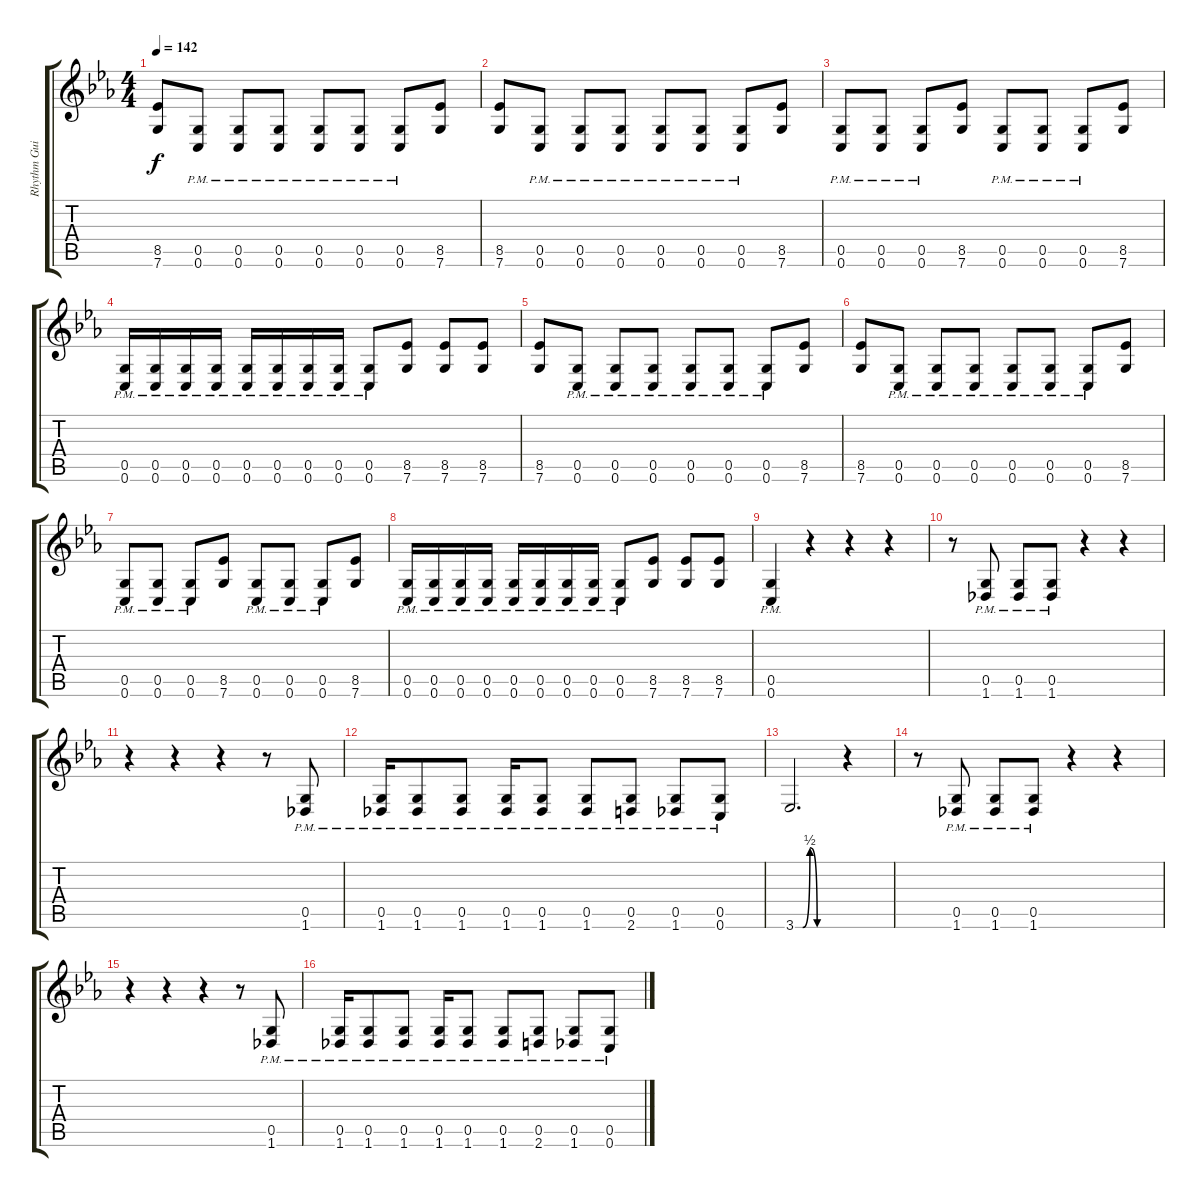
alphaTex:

\track ("Rhythm Guitar" "Rhythm Gui") {instrument distortionguitar}
\staff {score tabs}
\tuning (D4 A3 F3 C3 G2 C2) {hide}
\ts (4 4)
\tempo 142
\clef g2
\ks cminor
(8.5 7.6).8{dy f} (0.5{pm} 0.6{pm}).8 (0.5{pm} 0.6{pm}).8 (0.5{pm} 0.6{pm}).8 (0.5{pm} 0.6{pm}).8 (0.5{pm} 0.6{pm}).8 (0.5{pm} 0.6{pm}).8 (8.5 7.6).8 |
(8.5 7.6).8 (0.5{pm} 0.6{pm}).8 (0.5{pm} 0.6{pm}).8 (0.5{pm} 0.6{pm}).8 (0.5{pm} 0.6{pm}).8 (0.5{pm} 0.6{pm}).8 (0.5{pm} 0.6{pm}).8 (8.5 7.6).8 |
(0.5{pm} 0.6{pm}).8 (0.5{pm} 0.6{pm}).8 (0.5{pm} 0.6{pm}).8 (8.5 7.6).8 (0.5{pm} 0.6{pm}).8 (0.5{pm} 0.6{pm}).8 (0.5{pm} 0.6{pm}).8 (8.5 7.6).8 |
(0.5{pm} 0.6{pm}).16 (0.5{pm} 0.6{pm}).16 (0.5{pm} 0.6{pm}).16 (0.5{pm} 0.6{pm}).16 (0.5{pm} 0.6{pm}).16 (0.5{pm} 0.6{pm}).16 (0.5{pm} 0.6{pm}).16 (0.5{pm} 0.6{pm}).16 (0.5{pm} 0.6{pm}).8 (8.5 7.6).8 (8.5 7.6).8 (8.5 7.6).8 |
(8.5 7.6).8 (0.5{pm} 0.6{pm}).8 (0.5{pm} 0.6{pm}).8 (0.5{pm} 0.6{pm}).8 (0.5{pm} 0.6{pm}).8 (0.5{pm} 0.6{pm}).8 (0.5{pm} 0.6{pm}).8 (8.5 7.6).8 |
(8.5 7.6).8 (0.5{pm} 0.6{pm}).8 (0.5{pm} 0.6{pm}).8 (0.5{pm} 0.6{pm}).8 (0.5{pm} 0.6{pm}).8 (0.5{pm} 0.6{pm}).8 (0.5{pm} 0.6{pm}).8 (8.5 7.6).8 |
(0.5{pm} 0.6{pm}).8 (0.5{pm} 0.6{pm}).8 (0.5{pm} 0.6{pm}).8 (8.5 7.6).8 (0.5{pm} 0.6{pm}).8 (0.5{pm} 0.6{pm}).8 (0.5{pm} 0.6{pm}).8 (8.5 7.6).8 |
(0.5{pm} 0.6{pm}).16 (0.5{pm} 0.6{pm}).16 (0.5{pm} 0.6{pm}).16 (0.5{pm} 0.6{pm}).16 (0.5{pm} 0.6{pm}).16 (0.5{pm} 0.6{pm}).16 (0.5{pm} 0.6{pm}).16 (0.5{pm} 0.6{pm}).16 (0.5{pm} 0.6{pm}).8 (8.5 7.6).8 (8.5 7.6).8 (8.5 7.6).8 |
(0.5{pm} 0.6{pm}).4 r.4 r.4 r.4 |
r.8 (0.5{pm} 1.6{pm}).8 (0.5{pm} 1.6{pm}).8 (0.5{pm} 1.6{pm}).8 r.4 r.4 |
r.4 r.4 r.4 r.8 (0.5{pm} 1.6{pm}).8 |
(0.5{pm} 1.6{pm}).16 (0.5{pm} 1.6{pm}).8 (0.5{pm} 1.6{pm}).8 (0.5{pm} 1.6{pm}).16 (0.5{pm} 1.6{pm}).8 (0.5{pm} 1.6{pm}).8 (0.5{pm} 2.6{pm}).8 (0.5{pm} 1.6{pm}).8 (0.5{pm} 0.6{pm}).8 |
3.6{be (custom 0 0 10 0 20 2 30 0 60 0)}.2{d} r.4 |
r.8 (0.5{pm} 1.6{pm}).8 (0.5{pm} 1.6{pm}).8 (0.5{pm} 1.6{pm}).8 r.4 r.4 |
r.4 r.4 r.4 r.8 (0.5{pm} 1.6{pm}).8 |
(0.5{pm} 1.6{pm}).16 (0.5{pm} 1.6{pm}).8 (0.5{pm} 1.6{pm}).8 (0.5{pm} 1.6{pm}).16 (0.5{pm} 1.6{pm}).8 (0.5{pm} 1.6{pm}).8 (0.5{pm} 2.6{pm}).8 (0.5{pm} 1.6{pm}).8 (0.5{pm} 0.6{pm}).8
